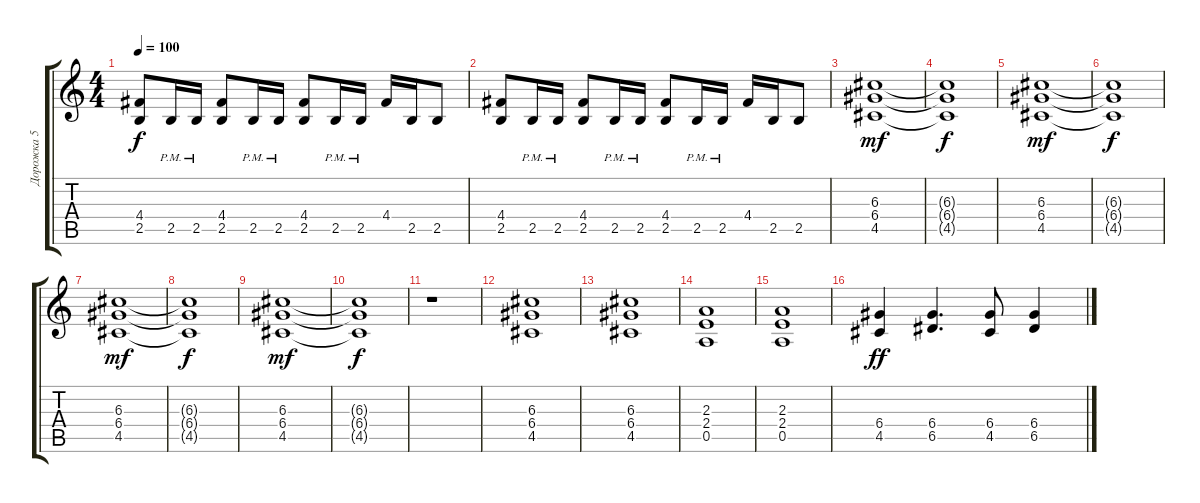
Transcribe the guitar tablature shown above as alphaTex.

\track ("Дорожка 5" "Дорожка 5") {instrument distortionguitar}
\staff {score tabs}
\tuning (E4 B3 G3 D3 A2 E2) {hide}
\ts (4 4)
\tempo 100
\clef g2
\ks c
(4.4 2.5).8{dy f} 2.5{pm}.16 2.5{pm}.16 (4.4 2.5).8 2.5{pm}.16 2.5{pm}.16 (4.4 2.5).8 2.5{pm}.16 2.5{pm}.16 4.4.16 2.5.16 2.5.8 |
(4.4 2.5).8 2.5{pm}.16 2.5{pm}.16 (4.4 2.5).8 2.5{pm}.16 2.5{pm}.16 (4.4 2.5).8 2.5{pm}.16 2.5{pm}.16 4.4.16 2.5.16 2.5.8 |
(6.3 6.4 4.5).1{dy mf} |
(6.3{t} 6.4{t} 4.5{t}).1{dy f} |
(6.3 6.4 4.5).1{dy mf} |
(6.3{t} 6.4{t} 4.5{t}).1{dy f} |
(6.3 6.4 4.5).1{dy mf} |
(6.3{t} 6.4{t} 4.5{t}).1{dy f} |
(6.3 6.4 4.5).1{dy mf} |
(6.3{t} 6.4{t} 4.5{t}).1{dy f} |
r.1 |
(6.3 6.4 4.5).1 |
(6.3 6.4 4.5).1 |
(2.3 2.4 0.5).1 |
(2.3 2.4 0.5).1 |
(6.4 4.5).4{dy ff} (6.4 6.5).4{d} (6.4 4.5).8 (6.4 6.5).4
